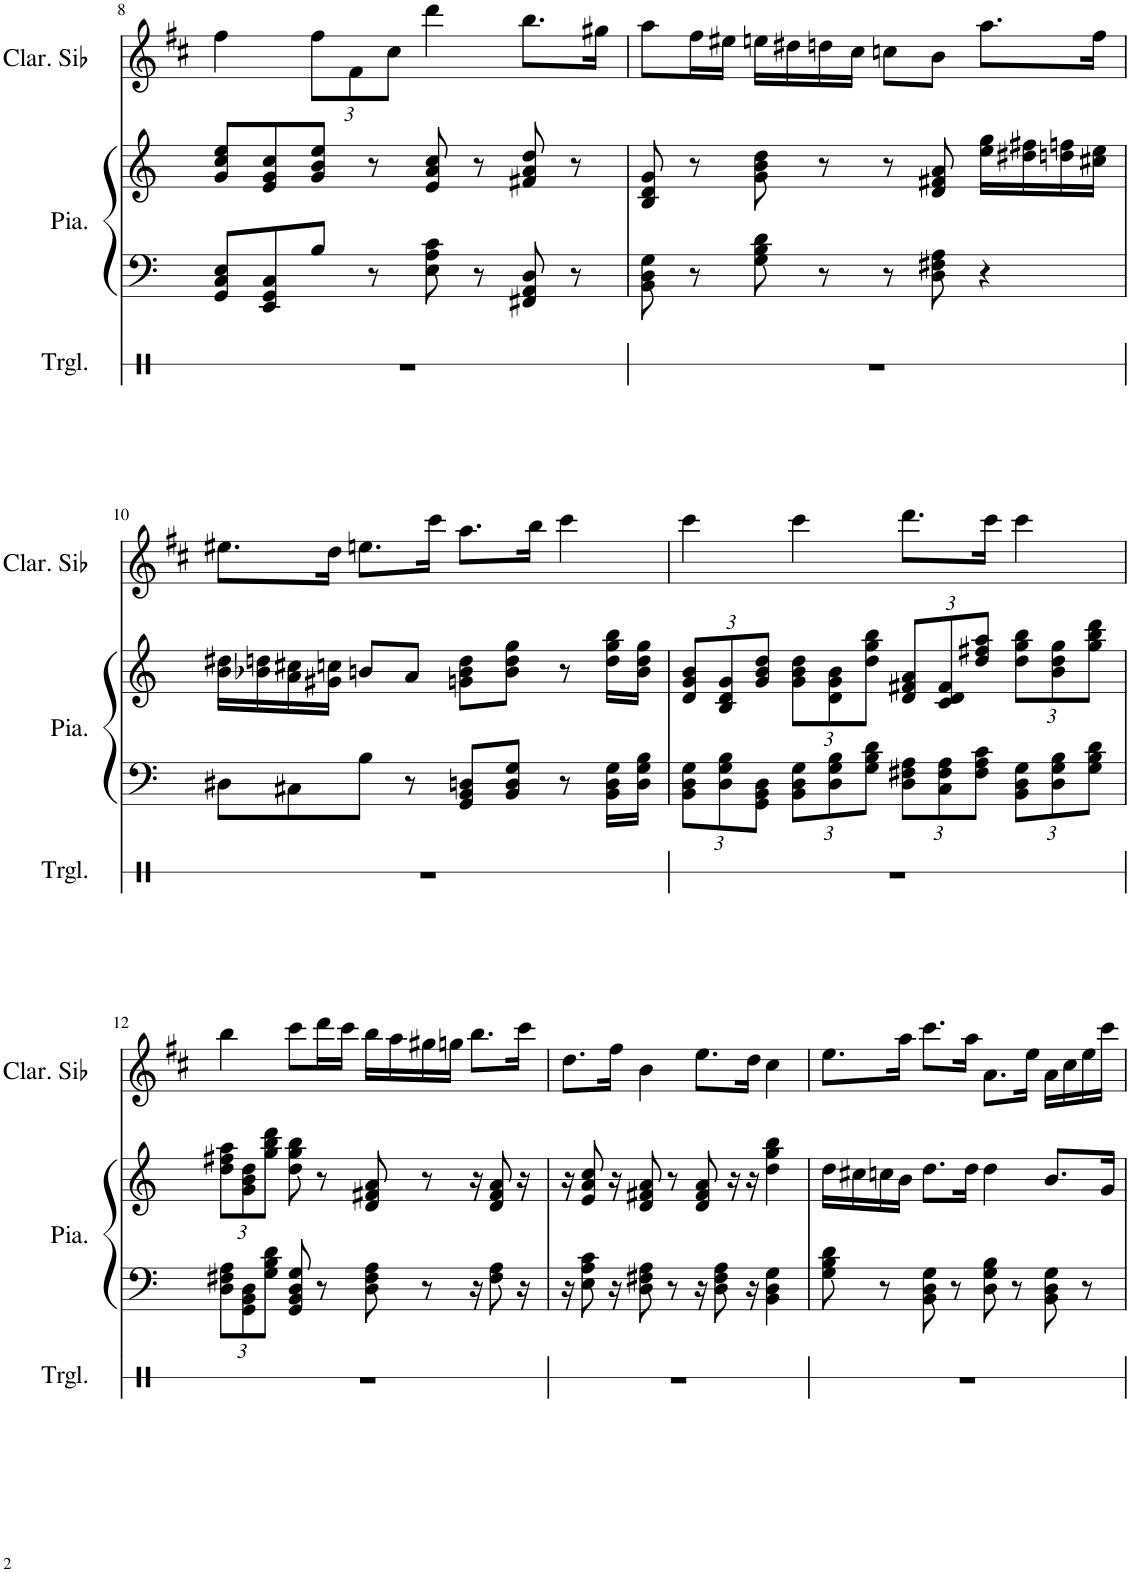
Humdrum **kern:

**kern	**kern	**kern	**kern
*part3	*part2	*part2	*part1
*staff4	*staff3	*staff2	*staff1
*I"Triangle	*I"Piano	*	*I"Clarinette en Sib
*I'Trgl.	*I'Pia.	*	*I'Clar. Sib
!!LO:PB:g=z
*clefX	*clefF4	*clefG2	*clefG2
*	*	*	*Trd1c2
*k[]	*k[]	*k[]	*k[f#c#]
*M4/4	*M4/4	*M4/4	*M4/4
=8	=8	=8	=8
1r	8GG/ 8C/ 8E/L	8g/ 8cc/ 8ee/L	4ff#\
.	8EE/ 8GG/ 8C/	8e/ 8g/ 8cc/	.
*	*	*	*Xbrackettup
.	8B/J	8g/ 8b/ 8ee/J	12ff#\L
.	.	.	12f#\
.	8r	8r	.
.	.	.	12cc#\J
.	8E\ 8A\ 8c\	8e/ 8a/ 8cc/	4ddd\
.	8r	8r	.
.	8FF#X/ 8AA/ 8D/	8f#X/ 8a/ 8dd/	8.bb\L
.	8r	8r	.
.	.	.	16gg#X\Jk
=9	=9	=9	=9
1r	8BB\ 8D\ 8G\	8B/ 8d/ 8g/	8aa\L
.	8r	8r	16ff#\L
.	.	.	16ee#X\JJ
.	8G\ 8B\ 8d\	8g\ 8b\ 8dd\	16een\LL
.	.	.	16dd#X\
.	8r	8r	16ddn\
.	.	.	16cc#\JJ
.	8r	8r	8ccn\L
.	8D\ 8F#X\ 8A\	8d/ 8f#X/ 8a/	8b\J
.	4r	16ee\ 16gg\LL	8.aa\L
.	.	16dd#X\ 16ff#X\	.
.	.	16ddn\ 16ffn\	.
.	.	16cc#X\ 16ee\JJ	16ff#\Jk
!!LO:LB:g=z
=10	=10	=10	=10
1r	8D#X\L	16b\ 16dd#X\LL	8.ee#X\L
.	.	16b-X\ 16ddn\	.
.	8C#X\	16a\ 16cc#X\	.
.	.	16g#X\ 16ccn\JJ	16dd\Jk
.	8B\J	8bn/L	8.een\L
.	8r	8a/J	.
.	.	.	16ccc#\Jk
.	8GG/ 8BB/ 8Dn/L	8gn\ 8b\ 8dd\L	8.aa\L
.	8BB/ 8D/ 8G/J	8b\ 8dd\ 8gg\J	.
.	.	.	16bb\Jk
.	8r	8r	4ccc#\
.	16BB\ 16D\ 16G\LL	16dd\ 16gg\ 16bb\LL	.
.	16D\ 16G\ 16B\JJ	16b\ 16dd\ 16gg\JJ	.
=11	=11	=11	=11
*	*Xbrackettup	*Xbrackettup	*
1r	12BB\ 12D\ 12G\L	12d/ 12g/ 12b/L	4ccc#\
.	12D\ 12G\ 12B\	12B/ 12d/ 12g/	.
.	12GG\ 12BB\ 12D\J	12g/ 12b/ 12dd/J	.
.	12BB\ 12D\ 12G\L	12g\ 12b\ 12dd\L	4ccc#\
.	12D\ 12G\ 12B\	12d\ 12g\ 12b\	.
.	12G\ 12B\ 12d\J	12dd\ 12gg\ 12bb\J	.
.	12D\ 12F#X\ 12A\L	12d/ 12f#X/ 12a/L	8.ddd\L
.	12C\ 12F#\ 12A\	12c/ 12d/ 12f#/	.
.	12F#\ 12A\ 12c\J	12dd/ 12ff#X/ 12aa/J	.
.	.	.	16ccc#\Jk
.	12BB\ 12D\ 12G\L	12dd\ 12gg\ 12bb\L	4ccc#\
.	12D\ 12G\ 12B\	12b\ 12dd\ 12gg\	.
.	12G\ 12B\ 12d\J	12gg\ 12bb\ 12ddd\J	.
!!LO:LB:g=z
=12	=12	=12	=12
1r	12D\ 12F#X\ 12A\L	12dd\ 12ff#X\ 12aa\L	4bb\
.	12GG\ 12BB\ 12D\	12g\ 12b\ 12dd\	.
.	12G\ 12B\ 12d\J	12gg\ 12bb\ 12ddd\J	.
.	8GG/ 8BB/ 8D/ 8G/	8dd\ 8gg\ 8bb\	8ccc#\L
.	8r	8r	16ddd\L
.	.	.	16ccc#\JJ
.	8D\ 8F#\ 8A\	8d/ 8f#X/ 8a/	16bb\LL
.	.	.	16aa\
.	8r	8r	16gg#X\
.	.	.	16ggn\JJ
.	16r	16r	8.bb\L
.	8F#\ 8A\	8d/ 8f#/ 8a/	.
.	16r	16r	16ccc#\Jk
=13	=13	=13	=13
1r	16r	16r	8.dd\L
.	8E\ 8A\ 8c\	8e/ 8a/ 8cc/	.
.	16r	16r	16ff#\Jk
.	8D\ 8F#X\ 8A\	8d/ 8f#X/ 8a/	4b\
.	8r	8r	.
.	16r	8d/ 8f#/ 8a/	8.ee\L
.	8D\ 8F#\ 8A\	.	.
.	.	16r	.
.	16r	16r	16dd\Jk
.	4BB\ 4D\ 4G\	4dd\ 4gg\ 4bb\	4cc#\
=14	=14	=14	=14
1r	8G\ 8B\ 8d\	16dd\LL	8.ee\L
.	.	16cc#X\	.
.	8r	16ccn\	.
.	.	16b\JJ	16aa\Jk
.	8BB\ 8D\ 8G\	8.dd\L	8.ccc#\L
.	8r	.	.
.	.	16dd\Jk	16aa\Jk
.	8D\ 8G\ 8B\	4dd\	8.a\L
.	8r	.	.
.	.	.	16ee\Jk
.	8BB\ 8D\ 8G\	8.b/L	16a\LL
.	.	.	16cc#\
.	8r	.	16ee\
.	.	16g/Jk	16ccc#\JJ
=	=	=	=
*-	*-	*-	*-
